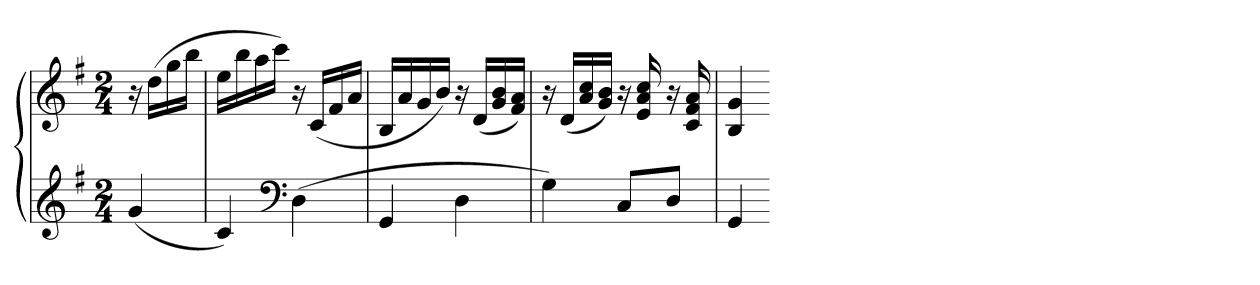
**kern	**kern
*part1	*part1
*staff2	*staff1
*clefG2	*clefG2
*k[f#]	*k[f#]
*G:	*G:
*M2/4	*M2/4
=	=
(4g	16r
.	(16ddLL
.	16gg
.	16bbJJ
=	=
4c)	16eeLL
.	16bb
.	16aa
.	16cccJJ)
*clefF4	*
(4D	16r
.	(16cLL
.	16f#
.	16aJJ
=	=
4GG	16BLL
.	16a
.	16g
.	16bJJ)
4D	16r
.	(16dLL
.	16g 16b
.	16f# 16aJJ)
=	=
4G)	16r
.	(16dLL
.	16a 16cc
.	16g 16bJJ)
8CL	16r
.	16e 16a 16cc
8DJ	16r
.	16c 16f# 16a
=	=
4GG	4B 4g
=-	=-
*-	*-
